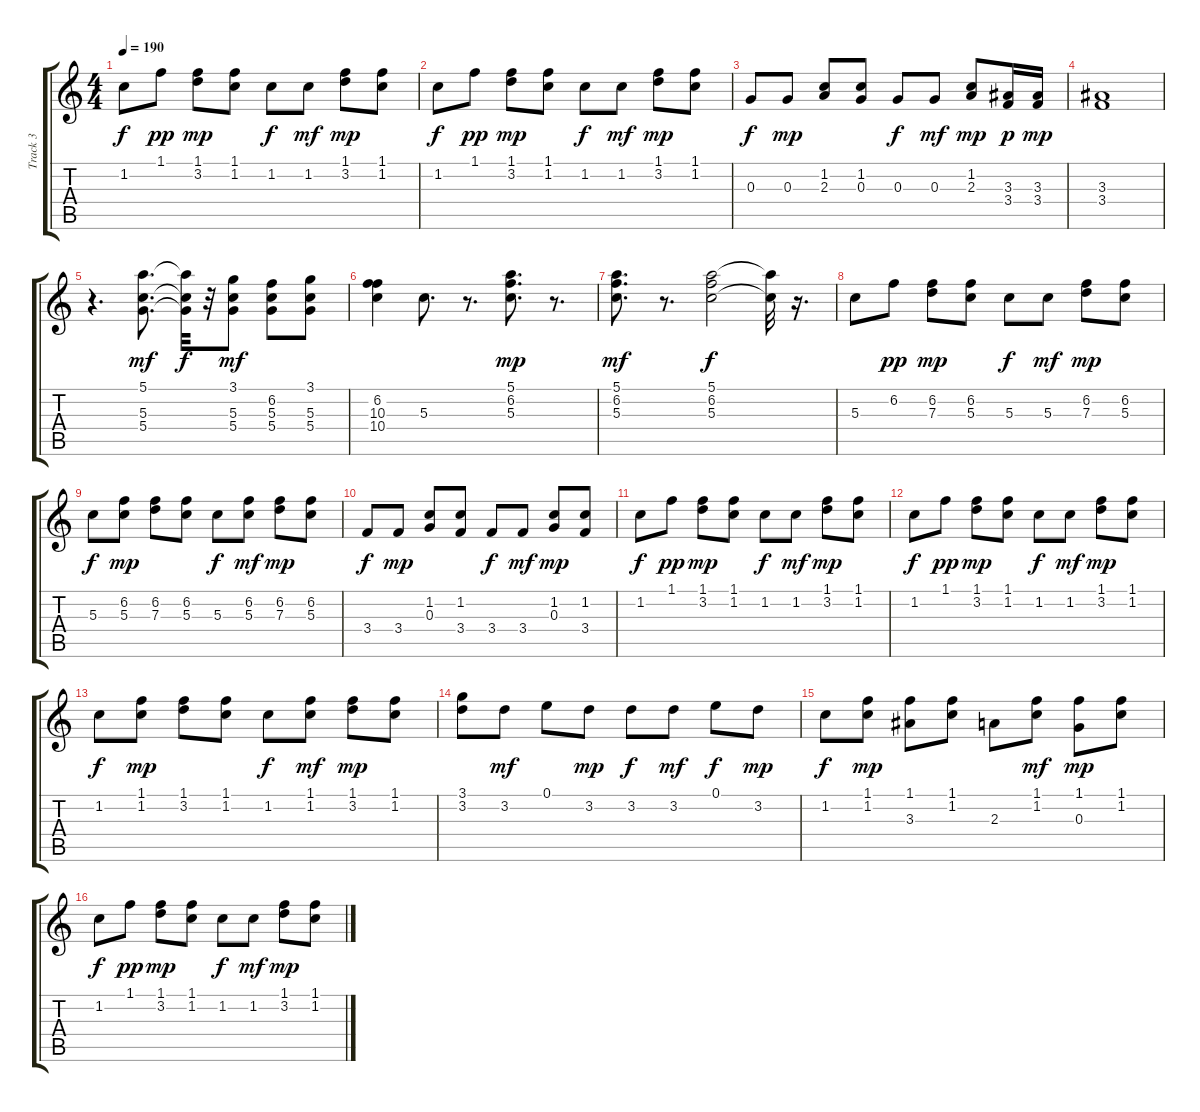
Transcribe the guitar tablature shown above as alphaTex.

\track ("Track 3" "Track 3") {instrument overdrivenguitar}
\staff {score tabs}
\tuning (E4 B3 G3 D3 A2 E2) {hide}
\ts (4 4)
\tempo 190
\clef g2
\ks c
1.2.8{dy f} 1.1.8{dy pp} (1.1 3.2).8{dy mp} (1.1 1.2).8 1.2.8{dy f} 1.2.8{dy mf} (1.1 3.2).8{dy mp} (1.1 1.2).8 |
1.2.8{dy f} 1.1.8{dy pp} (1.1 3.2).8{dy mp} (1.1 1.2).8 1.2.8{dy f} 1.2.8{dy mf} (1.1 3.2).8{dy mp} (1.1 1.2).8 |
0.3.8{dy f} 0.3.8{dy mp} (1.2 2.3).8 (1.2 0.3).8 0.3.8{dy f} 0.3.8{dy mf} (1.2 2.3).8{dy mp} (3.3 3.4).16{dy p} (3.3 3.4).16{dy mp} |
(3.3 3.4).1 |
r.4{d} (5.1 5.3 5.4).8{d dy mf} (5.1{t} 5.3{t} 5.4{t}).32{dy f} r.32 (3.1 5.3 5.4).8{dy mf} (6.2 5.3 5.4).8 (3.1 5.3 5.4).8 |
(6.2 10.3 10.4).4 5.3.8{d} r.8{d} (5.1 6.2 5.3).8{d dy mp} r.8{d} |
(5.1 6.2 5.3).8{d dy mf} r.8{d} (5.1 6.2 5.3).2{dy f} (5.1{t} 5.3{t}).32 r.16{d} |
5.3.8 6.2.8{dy pp} (6.2 7.3).8{dy mp} (6.2 5.3).8 5.3.8{dy f} 5.3.8{dy mf} (6.2 7.3).8{dy mp} (6.2 5.3).8 |
5.3.8{dy f} (6.2 5.3).8{dy mp} (6.2 7.3).8 (6.2 5.3).8 5.3.8{dy f} (6.2 5.3).8{dy mf} (6.2 7.3).8{dy mp} (6.2 5.3).8 |
3.4.8{dy f} 3.4.8{dy mp} (1.2 0.3).8 (1.2 3.4).8 3.4.8{dy f} 3.4.8{dy mf} (1.2 0.3).8{dy mp} (1.2 3.4).8 |
1.2.8{dy f} 1.1.8{dy pp} (1.1 3.2).8{dy mp} (1.1 1.2).8 1.2.8{dy f} 1.2.8{dy mf} (1.1 3.2).8{dy mp} (1.1 1.2).8 |
1.2.8{dy f} 1.1.8{dy pp} (1.1 3.2).8{dy mp} (1.1 1.2).8 1.2.8{dy f} 1.2.8{dy mf} (1.1 3.2).8{dy mp} (1.1 1.2).8 |
1.2.8{dy f} (1.1 1.2).8{dy mp} (1.1 3.2).8 (1.1 1.2).8 1.2.8{dy f} (1.1 1.2).8{dy mf} (1.1 3.2).8{dy mp} (1.1 1.2).8 |
(3.1 3.2).8 3.2.8{dy mf} 0.1.8 3.2.8{dy mp} 3.2.8{dy f} 3.2.8{dy mf} 0.1.8{dy f} 3.2.8{dy mp} |
1.2.8{dy f} (1.1 1.2).8{dy mp} (1.1 3.3).8 (1.1 1.2).8 2.3.8 (1.1 1.2).8{dy mf} (1.1 0.3).8{dy mp} (1.1 1.2).8 |
1.2.8{dy f} 1.1.8{dy pp} (1.1 3.2).8{dy mp} (1.1 1.2).8 1.2.8{dy f} 1.2.8{dy mf} (1.1 3.2).8{dy mp} (1.1 1.2).8
